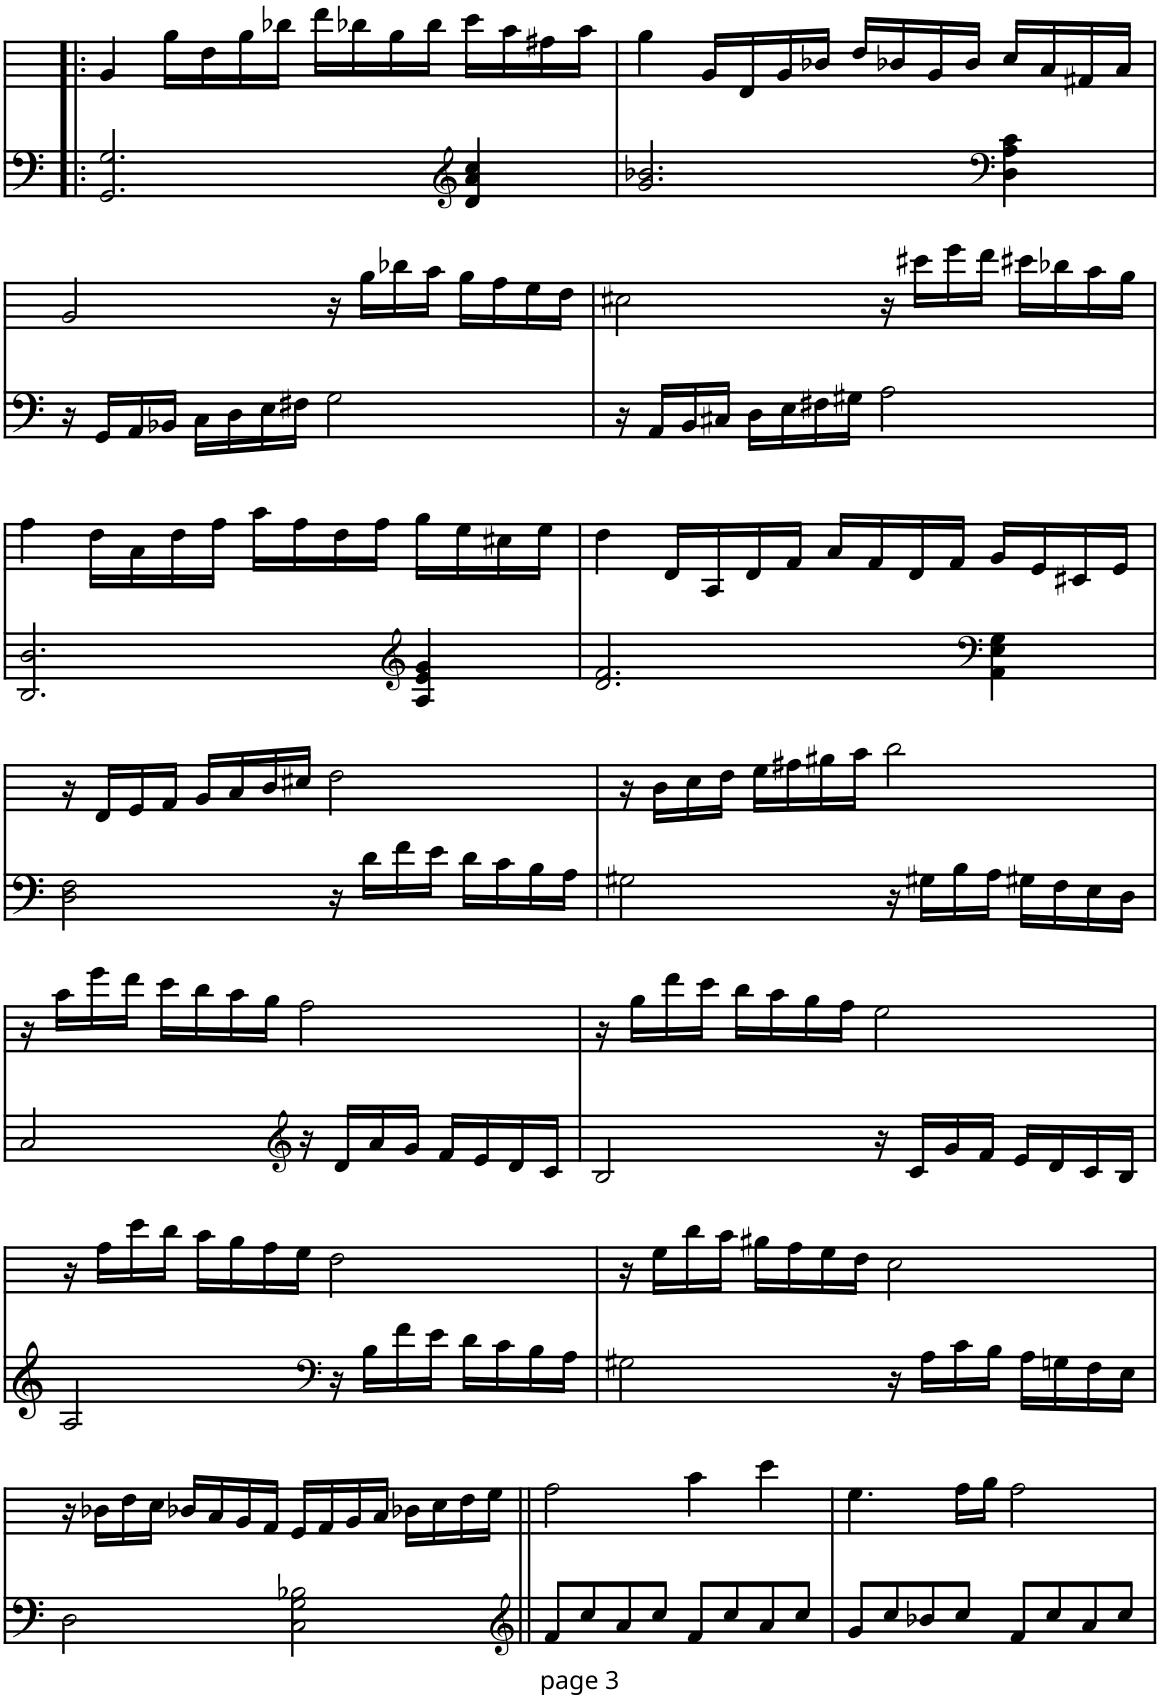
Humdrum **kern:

**kern	**kern
*part1	*part1
*staff2	*staff1
*I"Piano	*
*I'Pno	*
!!LO:PB:g=z
*clefF4	*clefG2
*k[]	*k[]
*M4/4	*M4/4
*met(c)	*met(c)
=29!|:	=29!|:
2.GG/ 2.G/	4g/
.	16gg\LL
.	16dd\
.	16gg\
.	16bb-X\JJ
.	16ddd\LL
.	16bb-X\
.	16gg\
.	16bb-\JJ
*clefG2	*
4d/ 4a/ 4cc/	16ccc\LL
.	16aa\
.	16ff#X\
.	16aa\JJ
=30	=30
2.g/ 2.b-X/	4gg\
.	16g/LL
.	16d/
.	16g/
.	16b-X/JJ
.	16dd/LL
.	16b-X/
.	16g/
.	16b-/JJ
*clefF4	*
4D\ 4A\ 4c\	16cc/LL
.	16a/
.	16f#X/
.	16a/JJ
!!LO:LB:g=z
=31	=31
16r	2g/
16GG/LL	.
16AA/	.
16BB-X/JJ	.
16C\LL	.
16D\	.
16E\	.
16F#X\JJ	.
2G\	16r
.	16gg\LL
.	16bb-X\
.	16aa\JJ
.	16gg\LL
.	16ff\
.	16ee\
.	16dd\JJ
=32	=32
16r	2cc#X\
16AA/LL	.
16BB/	.
16C#X/JJ	.
16D\LL	.
16E\	.
16F#X\	.
16G#X\JJ	.
2A\	16r
.	16ccc#X\LL
.	16eee\
.	16ddd\JJ
.	16ccc#X\LL
.	16bb-X\
.	16aa\
.	16gg\JJ
!!LO:LB:g=z
=33	=33
2.DD/ 2.D/	4ff\
.	16dd\LL
.	16a\
.	16dd\
.	16ff\JJ
.	16aa\LL
.	16ff\
.	16dd\
.	16ff\JJ
*clefG2	*
4A/ 4e/ 4g/	16gg\LL
.	16ee\
.	16cc#X\
.	16ee\JJ
=34	=34
2.d/ 2.f/	4dd\
.	16d/LL
.	16A/
.	16d/
.	16f/JJ
.	16a/LL
.	16f/
.	16d/
.	16f/JJ
*clefF4	*
4AA\ 4E\ 4G\	16g/LL
.	16e/
.	16c#X/
.	16e/JJ
!!LO:LB:g=z
=35	=35
2D\ 2F\	16r
.	16d/LL
.	16e/
.	16f/JJ
.	16g/LL
.	16a/
.	16b/
.	16cc#X/JJ
16r	2dd\
16d\LL	.
16f\	.
16e\JJ	.
16d\LL	.
16c\	.
16B\	.
16A\JJ	.
=36	=36
2G#X\	16r
.	16b\LL
.	16cc\
.	16dd\JJ
.	16ee\LL
.	16ff#X\
.	16gg#X\
.	16aa\JJ
16r	2bb\
16G#X\LL	.
16B\	.
16A\JJ	.
16G#X\LL	.
16F\	.
16E\	.
16D\JJ	.
!!LO:LB:g=z
=37	=37
2C/	16r
.	16aa\LL
.	16eee\
.	16ddd\JJ
.	16ccc\LL
.	16bb\
.	16aa\
.	16gg\JJ
*clefG2	*
16r	2ff\
16d/LL	.
16a/	.
16g/JJ	.
16f/LL	.
16e/	.
16d/	.
16c/JJ	.
=38	=38
2B/	16r
.	16gg\LL
.	16ddd\
.	16ccc\JJ
.	16bb\LL
.	16aa\
.	16gg\
.	16ff\JJ
16r	2ee\
16c/LL	.
16g/	.
16f/JJ	.
16e/LL	.
16d/	.
16c/	.
16B/JJ	.
!!LO:LB:g=z
=39	=39
2A/	16r
.	16ff\LL
.	16ccc\
.	16bb\JJ
.	16aa\LL
.	16gg\
.	16ff\
.	16ee\JJ
*clefF4	*
16r	2dd\
16B\LL	.
16f\	.
16e\JJ	.
16d\LL	.
16c\	.
16B\	.
16A\JJ	.
=40	=40
2G#X\	16r
.	16ee\LL
.	16bb\
.	16aa\JJ
.	16gg#X\LL
.	16ff\
.	16ee\
.	16dd\JJ
16r	2cc\
16A\LL	.
16c\	.
16B\JJ	.
16A\LL	.
16Gn\	.
16F\	.
16E\JJ	.
!!LO:LB:g=z
=41	=41
2D\	16r
.	16b-X\LL
.	16dd\
.	16cc\JJ
.	16b-X/LL
.	16a/
.	16g/
.	16f/JJ
2C\ 2G\ 2B-X\	16e/LL
.	16f/
.	16g/
.	16a/JJ
.	16b-X\LL
.	16cc\
.	16dd\
.	16ee\JJ
=42||	=42||
*clefG2	*
8f/L	2ff\
8cc/	.
8a/	.
8cc/J	.
8f/L	4aa\
8cc/	.
8a/	4ccc\
8cc/J	.
=43	=43
8g/L	4.ee\
8cc/	.
8b-X/	.
8cc/J	16ff\LL
.	16gg\JJ
8f/L	2ff\
8cc/	.
8a/	.
8cc/J	.
=	=
*-	*-
